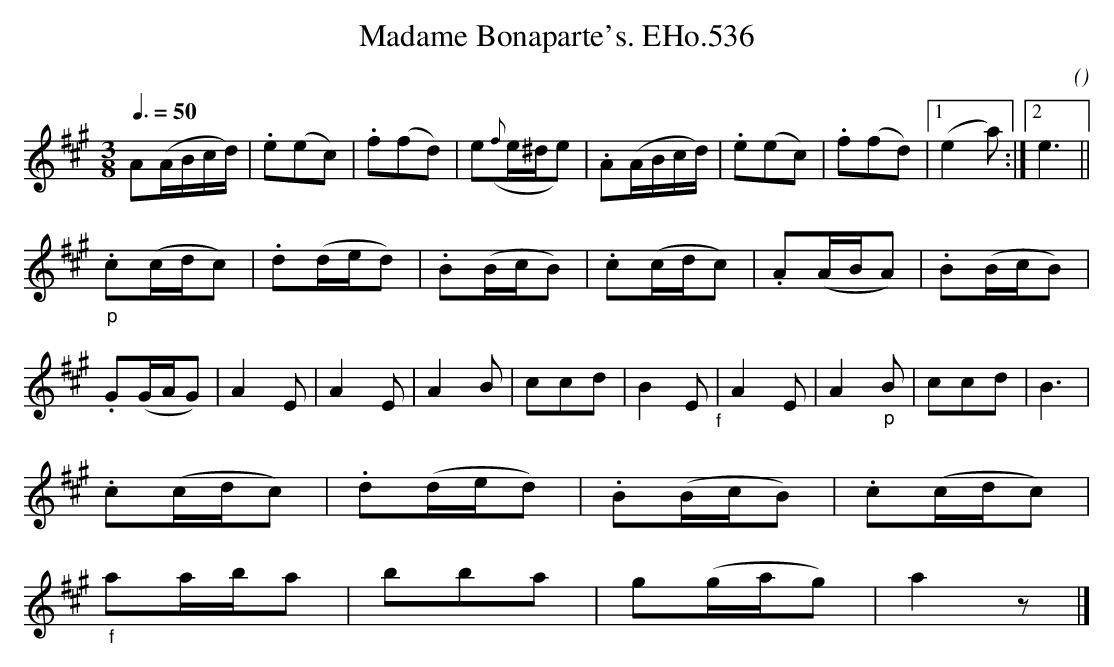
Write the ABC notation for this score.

X:1
T:Madame Bonaparte's. EHo.536
M:3/8
L:1/8
Q:3/8=50
C:
O:
K:A
A(A/B/c/d/) | .e(ec) | .f(fd) | e({f}e/^d/e) |\
.A(A/B/c/d/) | .e(ec) | .f(fd) | [1(e2a) :|[2e3||
"_p".c(c/d/c) | .d(d/e/d) | .B(B/c/B) | .c(c/d/c) |\
.A(A/B/A) | .B(B/c/B) |
.G(G/A/G) | A2E |\
A2E | A2B | ccd | B2E "_f"|\
A2E | A2"_p"B | ccd | B3|
.c(c/d/c)| .d(d/e/d) | .B(B/c/B) | .c(c/d/c) |
"_f"aa/b/a | bba | g(g/a/g) | a2z |]
